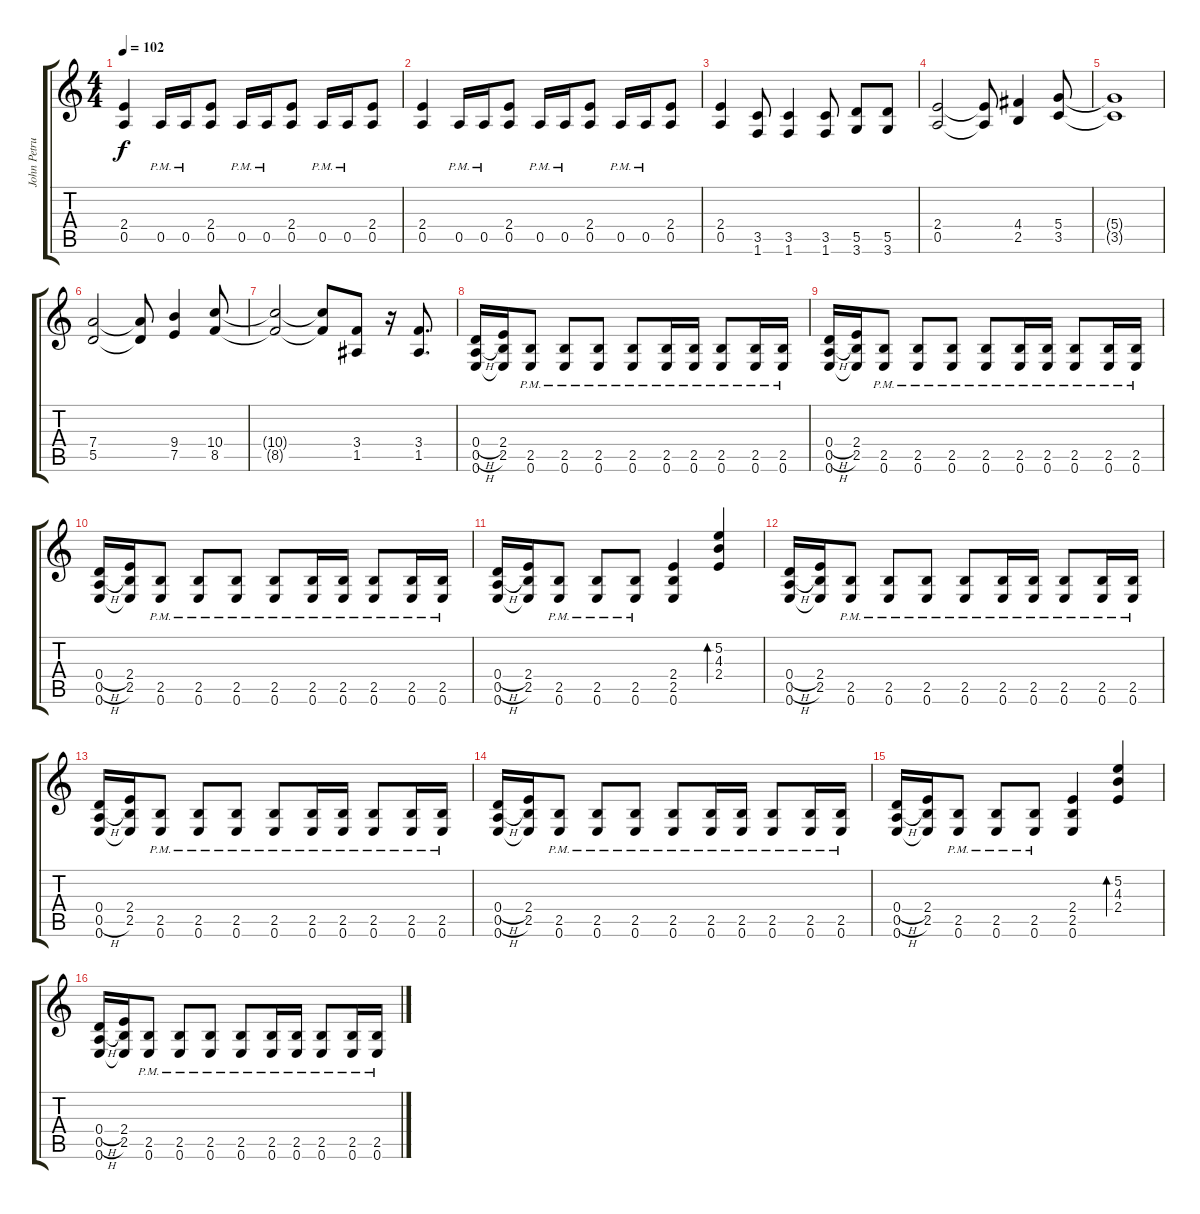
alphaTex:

\track ("John Petrucci Electric Guitar Right" "John Petru") {instrument distortionguitar}
\staff {score tabs}
\tuning (E4 B3 G3 D3 A2 E2) {hide}
\ts (4 4)
\tempo 102
\clef g2
\ks c
(2.4 0.5).4{dy f} 0.5{pm}.16 0.5{pm}.16 (2.4 0.5).8 0.5{pm}.16 0.5{pm}.16 (2.4 0.5).8 0.5{pm}.16 0.5{pm}.16 (2.4 0.5).8 |
(2.4 0.5).4 0.5{pm}.16 0.5{pm}.16 (2.4 0.5).8 0.5{pm}.16 0.5{pm}.16 (2.4 0.5).8 0.5{pm}.16 0.5{pm}.16 (2.4 0.5).8 |
(2.4 0.5).4 (3.5 1.6).8 (3.5 1.6).4 (3.5 1.6).8 (5.5 3.6).8 (5.5 3.6).8 |
(2.4 0.5).2 (2.4{t} 0.5{t}).8 (4.4 2.5).4 (5.4 3.5).8 |
(5.4{t} 3.5{t}).1 |
(7.4 5.5).2 (7.4{t} 5.5{t}).8 (9.4 7.5).4 (10.4 8.5).8 |
(10.4{t} 8.5{t}).2 (10.4{t} 8.5{t}).8 (3.4 1.5).8 r.16 (3.4 1.5).8{d} |
(0.4{h} 0.5{h} 0.6).16 (2.4 2.5 0.6{t}).16 (2.5{pm} 0.6{pm}).8 (2.5{pm} 0.6{pm}).8 (2.5{pm} 0.6{pm}).8 (2.5{pm} 0.6{pm}).8 (2.5{pm} 0.6{pm}).16 (2.5{pm} 0.6{pm}).16 (2.5{pm} 0.6{pm}).8 (2.5{pm} 0.6{pm}).16 (2.5{pm} 0.6{pm}).16 |
(0.4{h} 0.5{h} 0.6).16 (2.4 2.5 0.6{t}).16 (2.5{pm} 0.6{pm}).8 (2.5{pm} 0.6{pm}).8 (2.5{pm} 0.6{pm}).8 (2.5{pm} 0.6{pm}).8 (2.5{pm} 0.6{pm}).16 (2.5{pm} 0.6{pm}).16 (2.5{pm} 0.6{pm}).8 (2.5{pm} 0.6{pm}).16 (2.5{pm} 0.6{pm}).16 |
(0.4{h} 0.5{h} 0.6).16 (2.4 2.5 0.6{t}).16 (2.5{pm} 0.6{pm}).8 (2.5{pm} 0.6{pm}).8 (2.5{pm} 0.6{pm}).8 (2.5{pm} 0.6{pm}).8 (2.5{pm} 0.6{pm}).16 (2.5{pm} 0.6{pm}).16 (2.5{pm} 0.6{pm}).8 (2.5{pm} 0.6{pm}).16 (2.5{pm} 0.6{pm}).16 |
(0.4{h} 0.5{h} 0.6).16 (2.4 2.5 0.6{t}).16 (2.5{pm} 0.6{pm}).8 (2.5{pm} 0.6{pm}).8 (2.5{pm} 0.6{pm}).8 (2.4 2.5 0.6).4 (5.2 4.3 2.4).4{bd 60} |
(0.4{h} 0.5{h} 0.6).16 (2.4 2.5 0.6{t}).16 (2.5{pm} 0.6{pm}).8 (2.5{pm} 0.6{pm}).8 (2.5{pm} 0.6{pm}).8 (2.5{pm} 0.6{pm}).8 (2.5{pm} 0.6{pm}).16 (2.5{pm} 0.6{pm}).16 (2.5{pm} 0.6{pm}).8 (2.5{pm} 0.6{pm}).16 (2.5{pm} 0.6{pm}).16 |
(0.4 0.5{h} 0.6).16 (2.4 2.5 0.6{t}).16 (2.5{pm} 0.6{pm}).8 (2.5{pm} 0.6{pm}).8 (2.5{pm} 0.6{pm}).8 (2.5{pm} 0.6{pm}).8 (2.5{pm} 0.6{pm}).16 (2.5{pm} 0.6{pm}).16 (2.5{pm} 0.6{pm}).8 (2.5{pm} 0.6{pm}).16 (2.5{pm} 0.6{pm}).16 |
(0.4{h} 0.5{h} 0.6).16 (2.4 2.5 0.6{t}).16 (2.5{pm} 0.6{pm}).8 (2.5{pm} 0.6{pm}).8 (2.5{pm} 0.6{pm}).8 (2.5{pm} 0.6{pm}).8 (2.5{pm} 0.6{pm}).16 (2.5{pm} 0.6{pm}).16 (2.5{pm} 0.6{pm}).8 (2.5{pm} 0.6{pm}).16 (2.5{pm} 0.6{pm}).16 |
(0.4{h} 0.5{h} 0.6).16 (2.4 2.5 0.6{t}).16 (2.5{pm} 0.6{pm}).8 (2.5{pm} 0.6{pm}).8 (2.5{pm} 0.6{pm}).8 (2.4 2.5 0.6).4 (5.2 4.3 2.4).4{bd 60} |
(0.4{h} 0.5{h} 0.6).16 (2.4 2.5 0.6{t}).16 (2.5{pm} 0.6{pm}).8 (2.5{pm} 0.6{pm}).8 (2.5{pm} 0.6{pm}).8 (2.5{pm} 0.6{pm}).8 (2.5{pm} 0.6{pm}).16 (2.5{pm} 0.6{pm}).16 (2.5{pm} 0.6{pm}).8 (2.5{pm} 0.6{pm}).16 (2.5{pm} 0.6{pm}).16
